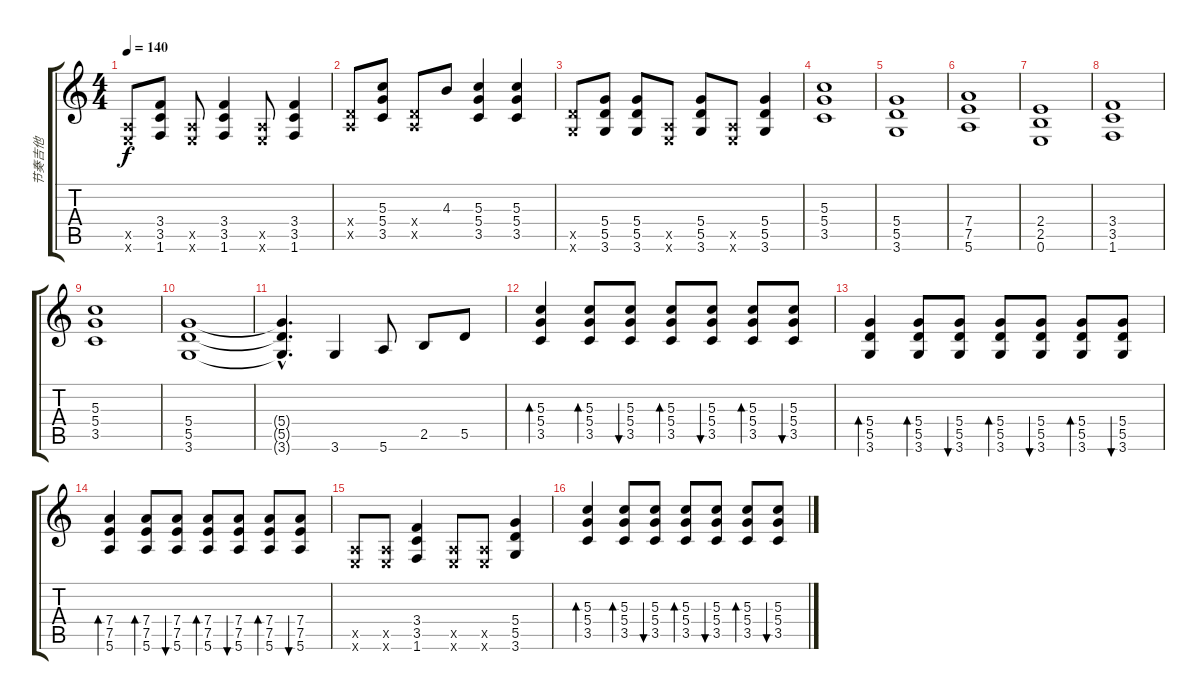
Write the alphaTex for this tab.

\track ("节奏吉他" "节奏吉他") {instrument distortionguitar}
\staff {score tabs}
\tuning (E4 B3 G3 D3 A2 E2) {hide}
\ts (4 4)
\tempo 140
\clef g2
\ks c
(0.5{x} 0.6{x}).8{dy f} (3.4 3.5 1.6).8 (0.5{x} 0.6{x}).8 (3.4 3.5 1.6).4 (0.5{x} 0.6{x}).8 (3.4 3.5 1.6).4 |
(0.4{x} 0.5{x}).8 (5.3 5.4 3.5).8 (0.4{x} 0.5{x}).8 4.3.8 (5.3 5.4 3.5).4 (5.3 5.4 3.5).4 |
(5.5{x} 3.6{x}).8 (5.4 5.5 3.6).8 (5.4 5.5 3.6).8 (0.5{x} 0.6{x}).8 (5.4 5.5 3.6).8 (0.5{x} 0.6{x}).8 (5.4 5.5 3.6).4 |
(5.3 5.4 3.5).1 |
(5.4 5.5 3.6).1 |
(7.4 7.5 5.6).1 |
(2.4 2.5 0.6).1 |
(3.4 3.5 1.6).1 |
(5.3 5.4 3.5).1 |
(5.4 5.5 3.6).1 |
(5.4{hac t} 5.5{hac t} 3.6{hac t}).4{d} 3.6.4 5.6.8 2.5.8 5.5.8 |
(5.3 5.4 3.5).4{bd 60} (5.3 5.4 3.5).8{bd 60} (5.3 5.4 3.5).8{bu 60} (5.3 5.4 3.5).8{bd 60} (5.3 5.4 3.5).8{bu 60} (5.3 5.4 3.5).8{bd 60} (5.3 5.4 3.5).8{bu 60} |
(5.4 5.5 3.6).4{bd 60} (5.4 5.5 3.6).8{bd 60} (5.4 5.5 3.6).8{bu 60} (5.4 5.5 3.6).8{bd 60} (5.4 5.5 3.6).8{bu 60} (5.4 5.5 3.6).8{bd 60} (5.4 5.5 3.6).8{bu 60} |
(7.4 7.5 5.6).4{bd 60} (7.4 7.5 5.6).8{bd 60} (7.4 7.5 5.6).8{bu 60} (7.4 7.5 5.6).8{bd 60} (7.4 7.5 5.6).8{bu 60} (7.4 7.5 5.6).8{bd 60} (7.4 7.5 5.6).8{bu 60} |
(0.5{x} 0.6{x}).8 (0.5{x} 0.6{x}).8 (3.4 3.5 1.6).4 (0.5{x} 0.6{x}).8 (0.5{x} 0.6{x}).8 (5.4 5.5 3.6).4 |
(5.3 5.4 3.5).4{bd 60} (5.3 5.4 3.5).8{bd 60} (5.3 5.4 3.5).8{bu 60} (5.3 5.4 3.5).8{bd 60} (5.3 5.4 3.5).8{bu 60} (5.3 5.4 3.5).8{bd 60} (5.3 5.4 3.5).8{bu 60}
